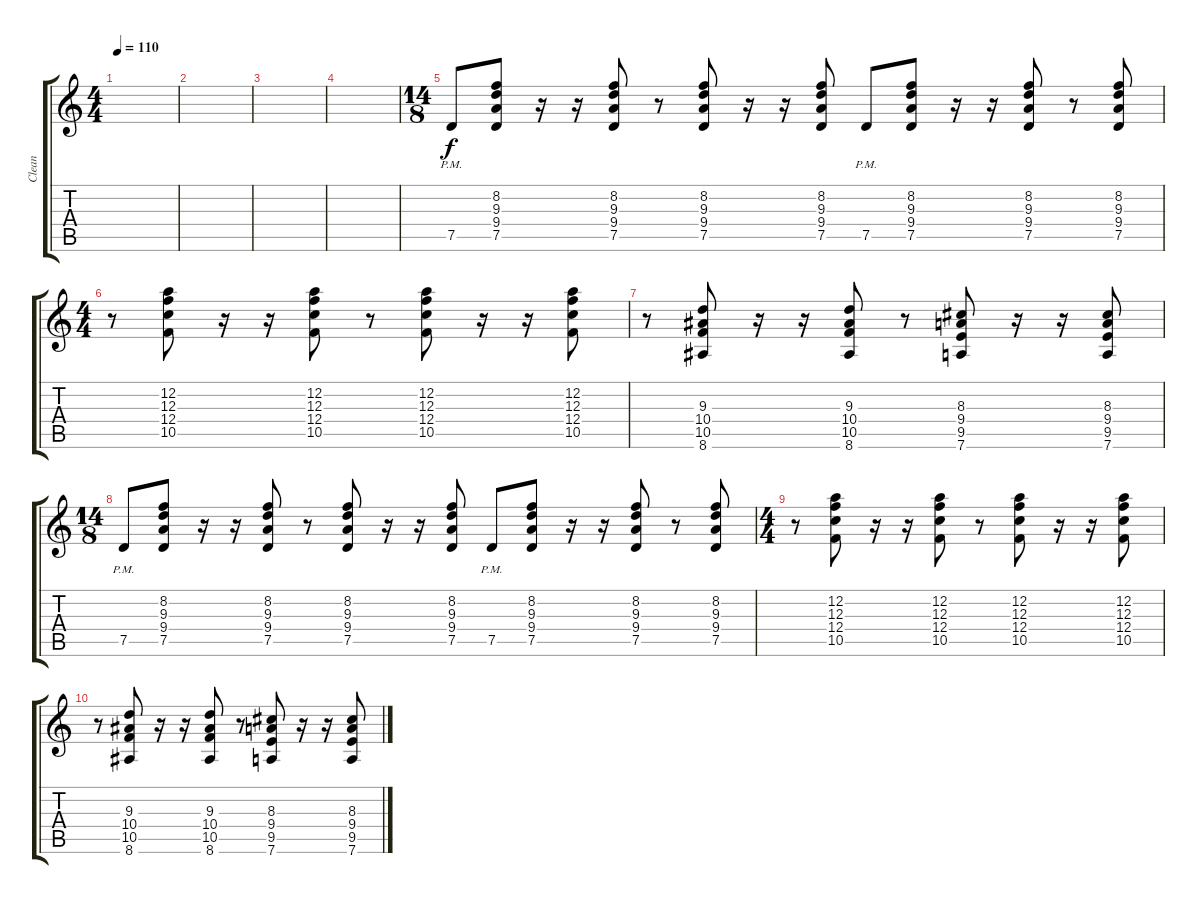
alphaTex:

\track ("Clean " "Clean ") {instrument electricguitarclean}
\staff {score tabs}
\tuning (D4 A3 F3 C3 G2 D2) {hide}
\ts (4 4)
\tempo 110
\clef g2
\ks c
|
|
|
|
\ts (14 8)
7.5{pm}.8 (8.2 9.3 9.4 7.5).8 r.16 r.16 (8.2 9.3 9.4 7.5).8 r.8 (8.2 9.3 9.4 7.5).8 r.16 r.16 (8.2 9.3 9.4 7.5).8 7.5{pm}.8 (8.2 9.3 9.4 7.5).8 r.16 r.16 (8.2 9.3 9.4 7.5).8 r.8 (8.2 9.3 9.4 7.5).8 |
\ts (4 4)
r.8 (12.2 12.3 12.4 10.5).8 r.16 r.16 (12.2 12.3 12.4 10.5).8 r.8 (12.2 12.3 12.4 10.5).8 r.16 r.16 (12.2 12.3 12.4 10.5).8 |
r.8 (9.3 10.4 10.5 8.6).8 r.16 r.16 (9.3 10.4 10.5 8.6).8 r.8 (8.3 9.4 9.5 7.6).8 r.16 r.16 (8.3 9.4 9.5 7.6).8 |
\ts (14 8)
7.5{pm}.8 (8.2 9.3 9.4 7.5).8 r.16 r.16 (8.2 9.3 9.4 7.5).8 r.8 (8.2 9.3 9.4 7.5).8 r.16 r.16 (8.2 9.3 9.4 7.5).8 7.5{pm}.8 (8.2 9.3 9.4 7.5).8 r.16 r.16 (8.2 9.3 9.4 7.5).8 r.8 (8.2 9.3 9.4 7.5).8 |
\ts (4 4)
r.8 (12.2 12.3 12.4 10.5).8 r.16 r.16 (12.2 12.3 12.4 10.5).8 r.8 (12.2 12.3 12.4 10.5).8 r.16 r.16 (12.2 12.3 12.4 10.5).8 |
r.8 (9.3 10.4 10.5 8.6).8 r.16 r.16 (9.3 10.4 10.5 8.6).8 r.8 (8.3 9.4 9.5 7.6).8 r.16 r.16 (8.3 9.4 9.5 7.6).8
